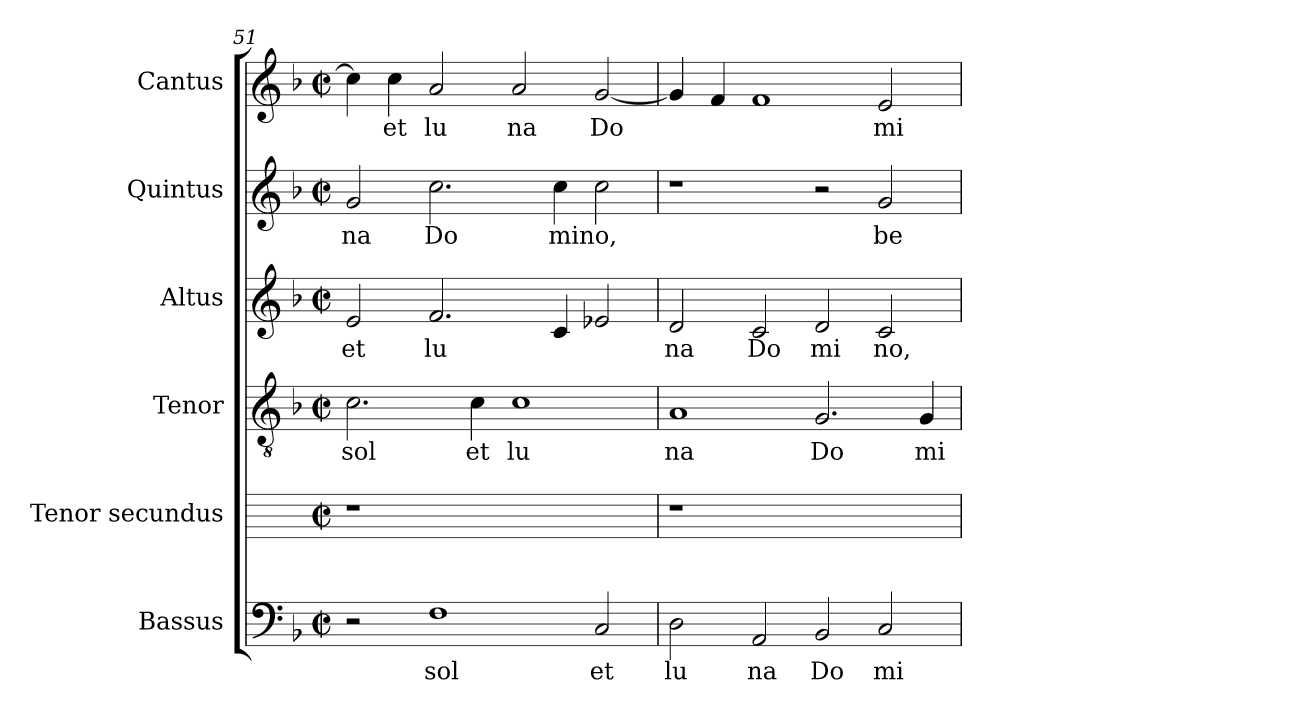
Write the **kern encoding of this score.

**kern	**text	**kern	**kern	**text	**kern	**text	**kern	**text	**kern	**text
*part6	*part6	*part5	*part4	*part4	*part3	*part3	*part2	*part2	*part1	*part1
*staff6	*staff6	*staff5	*staff4	*staff4	*staff3	*staff3	*staff2	*staff2	*staff1	*staff1
*I"Bassus	*	*I"Tenor  secundus	*I"Tenor	*	*I"Altus	*	*I"Quintus	*	*I"Cantus	*
*I'B	*	*	*I'T	*	*I'A	*	*I'Q	*	*I'C	*
*clefF4	*	*	*clefGv2	*	*clefG2	*	*clefG2	*	*clefG2	*
*k[b-]	*	*k[]	*k[b-]	*	*k[b-]	*	*k[b-]	*	*k[b-]	*
*F:	*	*C:	*F:	*	*F:	*	*F:	*	*F:	*
*M2/2	*	*M2/2	*M2/2	*	*M2/2	*	*M2/2	*	*M2/2	*
*met(c|)	*	*met(c|)	*met(c|)	*	*met(c|)	*	*met(c|)	*	*met(c|)	*
=51	=51	=51	=51	=51	=51	=51	=51	=51	=51	=51
!	!	!	!	!LO:LY:b:cj	!	!LO:LY:b:cj	!	!LO:LY:b:cj	!	!LO:LY:b:cj
2r	.	1r	2.c\	sol	2e/	et	2g/	na	4cc\]	.
!	!	!	!	!	!	!	!	!	!	!LO:LY:b:cj
.	.	.	.	.	.	.	.	.	4cc\	et
!	!LO:LY:b:cj	!	!	!	!	!LO:LY:b:cj	!	!LO:LY:b:cj	!	!LO:LY:b:cj
1F	sol	.	.	.	2.f/	lu	2.cc\	Do	2a/	lu
!	!	!	!	!LO:LY:b:cj	!	!	!	!	!	!
.	.	.	4c\	et	.	.	.	.	.	.
!	!	!	!	!LO:LY:b:cj	!	!	!	!	!	!LO:LY:b:cj
.	.	1ryy	1c	lu	.	.	.	.	2a/	na
!	!	!	!	!	!	!LO:LY:b:cj	!	!LO:LY:b:cj	!	!
.	.	.	.	.	4c/	.	4cc\	mino,	.	.
!	!LO:LY:b:cj	!	!	!	!	!LO:LY:b:cj	!	!LO:LY:b:cj	!	!LO:LY:b:cj
2C/	et	.	.	.	2e-X/	.	2cc\	.	[<2g/	Do
=52	=52	=52	=52	=52	=52	=52	=52	=52	=52	=52
!	!LO:LY:b:cj	!	!	!LO:LY:b:cj	!	!LO:LY:b:cj	!	!	!	!LO:LY:b:cj
2D\	lu	1r	1A	na	2d/	na	1r	.	4g/]	.
!	!	!	!	!	!	!	!	!	!	!LO:LY:b:cj
.	.	.	.	.	.	.	.	.	4f/	.
!	!LO:LY:b:cj	!	!	!	!	!LO:LY:b:cj	!	!	!	!LO:LY:b:cj
2AA/	na	.	.	.	2c/	Do	.	.	1f	.
!	!LO:LY:b:cj	!	!	!LO:LY:b:cj	!	!LO:LY:b:cj	!	!	!	!
2BB-/	Do	1ryy	2.G/	Do	2d/	mi	2r	.	.	.
!	!LO:LY:b:cj	!	!	!	!	!LO:LY:b:cj	!	!LO:LY:b:cj	!	!LO:LY:b:cj
2C/	mi	.	.	.	2c/	no,	2g/	be	2e/	mi
!	!	!	!	!LO:LY:b:cj	!	!	!	!	!	!
.	.	.	4G/	mi	.	.	.	.	.	.
=	=	=	=	=	=	=	=	=	=	=
*-	*-	*-	*-	*-	*-	*-	*-	*-	*-	*-
